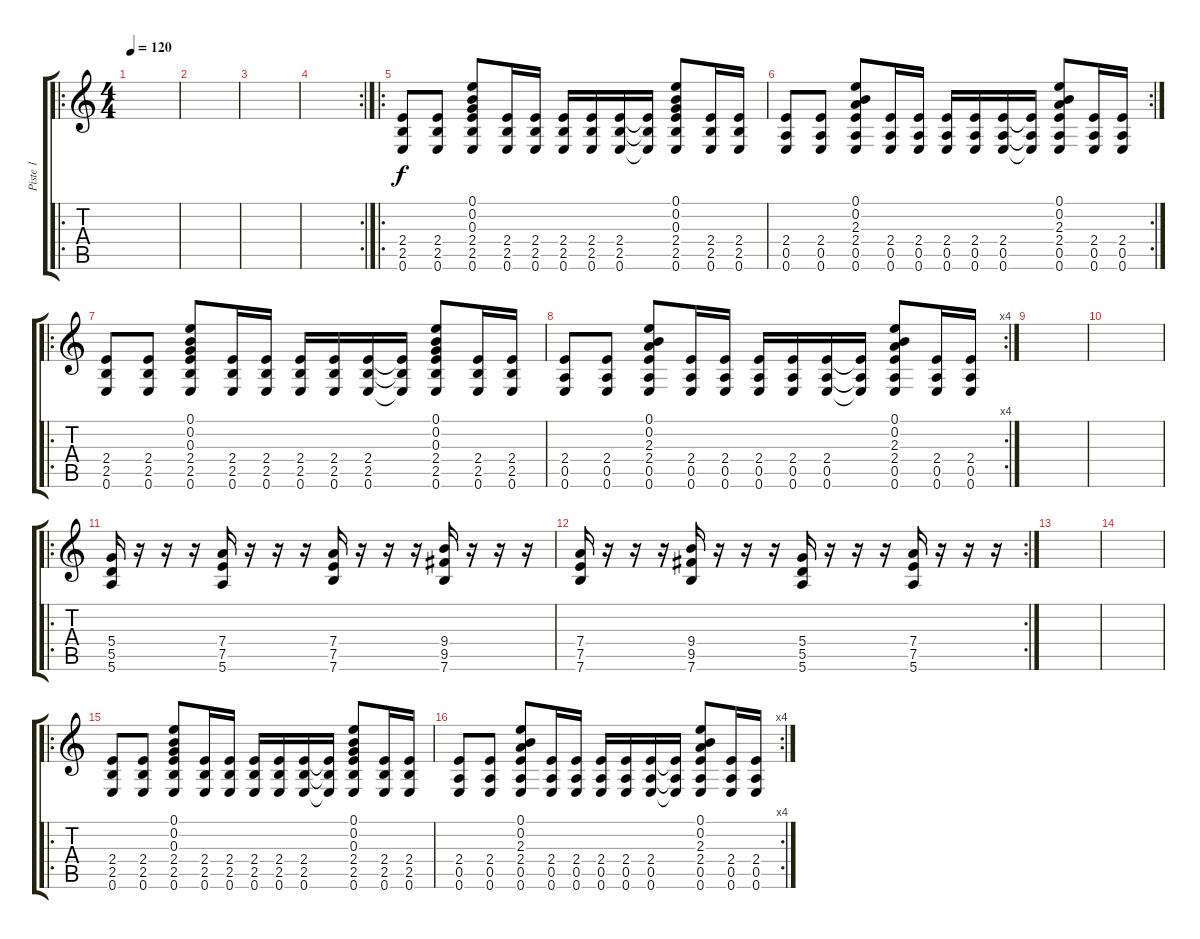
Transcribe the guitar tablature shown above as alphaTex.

\track ("Piste 1" "Piste 1") {instrument acousticguitarnylon}
\staff {score tabs}
\tuning (E4 B3 G3 D3 A2 E2) {hide}
\ro
\ts (4 4)
\tempo 120
\clef g2
\ks c
|
|
|
\rc 2
|
\ro
(2.4 2.5 0.6).8 (2.4 2.5 0.6).8 (0.1 0.2 0.3 2.4 2.5 0.6).8 (2.4 2.5 0.6).16 (2.4 2.5 0.6).16 (2.4 2.5 0.6).16 (2.4 2.5 0.6).16 (2.4 2.5 0.6).16 (2.4{t} 2.5{t} 0.6{t}).16 (0.1 0.2 0.3 2.4 2.5 0.6).8 (2.4 2.5 0.6).16 (2.4 2.5 0.6).16 |
\rc 2
(2.4 0.5 0.6).8 (2.4 0.5 0.6).8 (0.1 0.2 2.3 2.4 0.5 0.6).8 (2.4 0.5 0.6).16 (2.4 0.5 0.6).16 (2.4 0.5 0.6).16 (2.4 0.5 0.6).16 (2.4 0.5 0.6).16 (2.4{t} 0.5{t} 0.6{t}).16 (0.1 0.2 2.3 2.4 0.5 0.6).8 (2.4 0.5 0.6).16 (2.4 0.5 0.6).16 |
\ro
(2.4 2.5 0.6).8 (2.4 2.5 0.6).8 (0.1 0.2 0.3 2.4 2.5 0.6).8 (2.4 2.5 0.6).16 (2.4 2.5 0.6).16 (2.4 2.5 0.6).16 (2.4 2.5 0.6).16 (2.4 2.5 0.6).16 (2.4{t} 2.5{t} 0.6{t}).16 (0.1 0.2 0.3 2.4 2.5 0.6).8 (2.4 2.5 0.6).16 (2.4 2.5 0.6).16 |
\rc 4
(2.4 0.5 0.6).8 (2.4 0.5 0.6).8 (0.1 0.2 2.3 2.4 0.5 0.6).8 (2.4 0.5 0.6).16 (2.4 0.5 0.6).16 (2.4 0.5 0.6).16 (2.4 0.5 0.6).16 (2.4 0.5 0.6).16 (2.4{t} 0.5{t} 0.6{t}).16 (0.1 0.2 2.3 2.4 0.5 0.6).8 (2.4 0.5 0.6).16 (2.4 0.5 0.6).16 |
|
|
\ro
(5.4 5.5 5.6).16 r.16 r.16 r.16 (7.4 7.5 5.6).16 r.16 r.16 r.16 (7.4 7.5 7.6).16 r.16 r.16 r.16 (9.4 9.5 7.6).16 r.16 r.16 r.16 |
\rc 2
(7.4 7.5 7.6).16 r.16 r.16 r.16 (9.4 9.5 7.6).16 r.16 r.16 r.16 (5.4 5.5 5.6).16 r.16 r.16 r.16 (7.4 7.5 5.6).16 r.16 r.16 r.16 |
|
|
\ro
(2.4 2.5 0.6).8 (2.4 2.5 0.6).8 (0.1 0.2 0.3 2.4 2.5 0.6).8 (2.4 2.5 0.6).16 (2.4 2.5 0.6).16 (2.4 2.5 0.6).16 (2.4 2.5 0.6).16 (2.4 2.5 0.6).16 (2.4{t} 2.5{t} 0.6{t}).16 (0.1 0.2 0.3 2.4 2.5 0.6).8 (2.4 2.5 0.6).16 (2.4 2.5 0.6).16 |
\rc 4
(2.4 0.5 0.6).8 (2.4 0.5 0.6).8 (0.1 0.2 2.3 2.4 0.5 0.6).8 (2.4 0.5 0.6).16 (2.4 0.5 0.6).16 (2.4 0.5 0.6).16 (2.4 0.5 0.6).16 (2.4 0.5 0.6).16 (2.4{t} 0.5{t} 0.6{t}).16 (0.1 0.2 2.3 2.4 0.5 0.6).8 (2.4 0.5 0.6).16 (2.4 0.5 0.6).16
